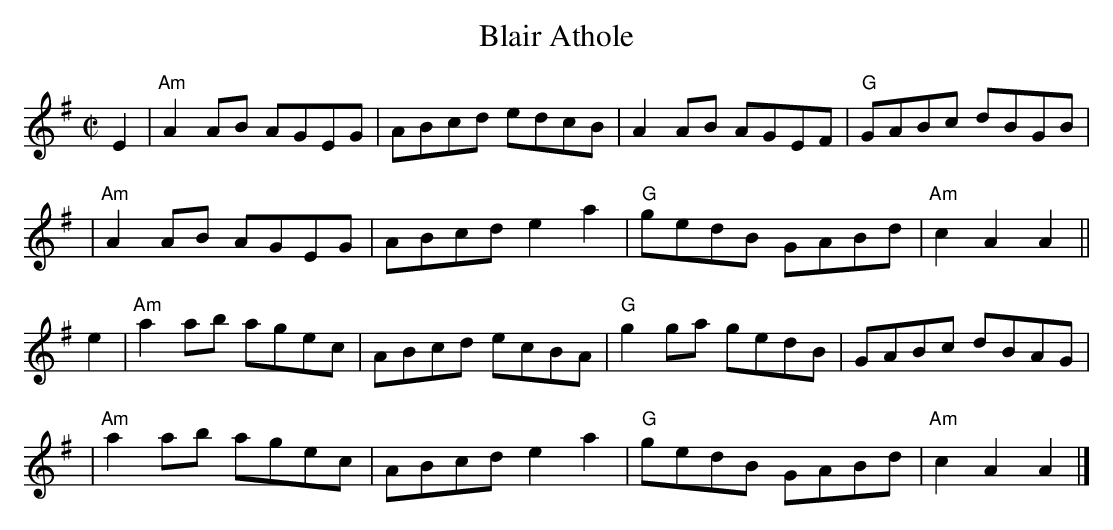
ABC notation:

X:1
T: Blair Athole
M: C|
L: 1/8
K: Ador
E2 \
| "Am"A2AB AGEG | ABcd edcB | A2AB AGEF | "G"GABc dBGB |
| "Am"A2AB AGEG | ABcd e2a2 | "G"gedB GABd | "Am"c2A2 A2 ||
e2 \
| "Am"a2ab agec | ABcd ecBA | "G"g2ga gedB | GABc dBAG |
| "Am"a2ab agec | ABcd e2a2 | "G"gedB GABd | "Am"c2A2 A2 |]
